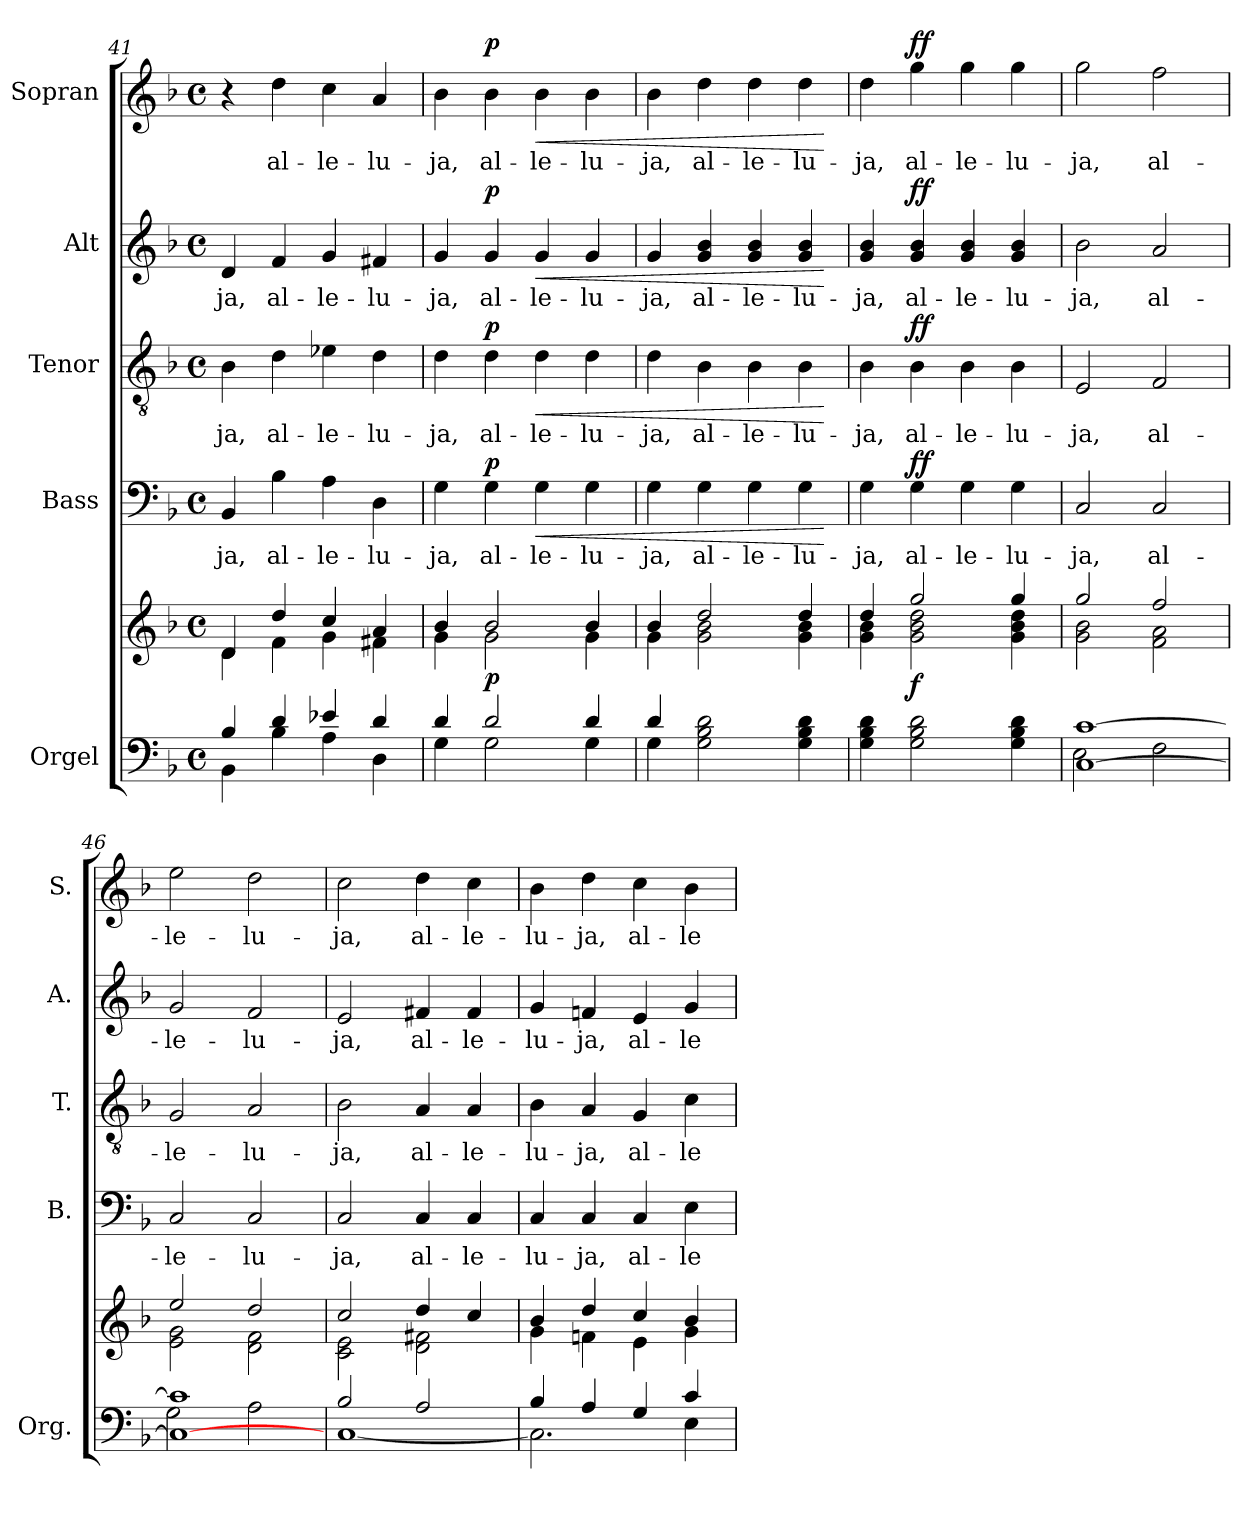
**kern	**kern	**dynam	**kern	**text	**dynam	**kern	**text	**dynam	**kern	**text	**dynam	**kern	**text	**dynam
*part5	*part5	*part5	*part4	*part4	*part4	*part3	*part3	*part3	*part2	*part2	*part2	*part1	*part1	*part1
*staff6	*staff5	*staff5/6	*staff4	*staff4	*staff4	*staff3	*staff3	*staff3	*staff2	*staff2	*staff2	*staff1	*staff1	*staff1
*I"Orgel	*	*	*I"Bass	*	*	*I"Tenor	*	*	*I"Alt	*	*	*I"Sopran	*	*
*I'Org.	*	*	*I'B.	*	*	*I'T.	*	*	*I'A.	*	*	*I'S.	*	*
*clefF4	*clefG2	*	*clefF4	*	*	*clefGv2	*	*	*clefG2	*	*	*clefG2	*	*
*k[b-]	*k[b-]	*	*k[b-]	*	*	*k[b-]	*	*	*k[b-]	*	*	*k[b-]	*	*
*F:	*F:	*	*F:	*	*	*F:	*	*	*F:	*	*	*F:	*	*
*M4/4	*M4/4	*	*M4/4	*	*	*M4/4	*	*	*M4/4	*	*	*M4/4	*	*
*met(c)	*met(c)	*	*met(c)	*	*	*met(c)	*	*	*met(c)	*	*	*met(c)	*	*
=41	=41	=41	=41	=41	=41	=41	=41	=41	=41	=41	=41	=41	=41	=41
*^	*^	*	*	*	*	*	*	*	*	*	*	*	*	*
!	!	!	!	!	!	!LO:LY:b	!	!	!LO:LY:b	!	!	!LO:LY:b	!	!	!	!
4B-/	4BB-\	4d/	4d\	.	4BB-/	-ja,	.	4B-\	-ja,	.	4d/	-ja,	.	4r	.	.
!	!	!	!	!	!	!LO:LY:b	!	!	!LO:LY:b	!	!	!LO:LY:b	!	!	!LO:LY:b	!
4d/	4B-\	4dd/	4f\	.	4B-\	al-	.	4d\	al-	.	4f/	al-	.	4dd\	al-	.
!	!	!	!	!	!	!LO:LY:b	!	!	!LO:LY:b	!	!	!LO:LY:b	!	!	!LO:LY:b	!
4e-X/	4A\	4cc/	4g\	.	4A\	-le-	.	4e-X\	-le-	.	4g/	-le-	.	4cc\	-le-	.
!	!	!	!	!	!	!LO:LY:b	!	!	!LO:LY:b	!	!	!LO:LY:b	!	!	!LO:LY:b	!
4d/	4D\	4a/	4f#X\	.	4D\	-lu-	.	4d\	-lu-	.	4f#X/	-lu-	.	4a/	-lu-	.
=42	=42	=42	=42	=42	=42	=42	=42	=42	=42	=42	=42	=42	=42	=42	=42	=42
!	!	!	!	!	!	!LO:LY:b	!	!	!LO:LY:b	!	!	!LO:LY:b	!	!	!LO:LY:b	!
4d/	4G\	4b-/	4g\	.	4G\	-ja,	.	4d\	-ja,	.	4g/	-ja,	.	4b-\	-ja,	.
!	!	!	!	!LO:DY:b	!	!LO:LY:b	!LO:DY:a	!	!LO:LY:b	!LO:DY:a	!	!LO:LY:b	!LO:DY:a	!	!LO:LY:b	!LO:DY:a
2d/	2G\	2b-/	2g\	p	4G\	al-	p	4d\	al-	p	4g/	al-	p	4b-\	al-	p
!	!	!	!	!	!	!LO:LY:b	!LO:HP:b	!	!LO:LY:b	!LO:HP:b	!	!LO:LY:b	!LO:HP:b	!	!LO:LY:b	!LO:HP:b
.	.	.	.	.	4G\	-le-	<	4d\	-le-	<	4g/	-le-	<	4b-\	-le-	<
!	!	!	!	!	!	!LO:LY:b	!	!	!LO:LY:b	!	!	!LO:LY:b	!	!	!LO:LY:b	!
4d/	4G\	4b-/	4g\	.	4G\	-lu-	.	4d\	-lu-	.	4g/	-lu-	.	4b-\	-lu-	.
=43	=43	=43	=43	=43	=43	=43	=43	=43	=43	=43	=43	=43	=43	=43	=43	=43
!	!	!	!	!	!	!LO:LY:b	!	!	!LO:LY:b	!	!	!LO:LY:b	!	!	!LO:LY:b	!
4d/	4G\	4b-/	4g\	.	4G\	-ja,	.	4d\	-ja,	.	4g/	-ja,	.	4b-\	-ja,	.
!	!	!	!	!	!	!LO:LY:b	!	!	!LO:LY:b	!	!	!LO:LY:b	!	!	!LO:LY:b	!
2G\ 2B-\ 2d\	4ryy	2dd/	2g\ 2b-\	.	4G\	al-	.	4B-\	al-	.	4g/ 4b-/	al-	.	4dd\	al-	.
!	!	!	!	!	!	!LO:LY:b	!	!	!LO:LY:b	!	!	!LO:LY:b	!	!	!LO:LY:b	!
.	2ryy	.	.	.	4G\	-le-	.	4B-\	-le-	.	4g/ 4b-/	-le-	.	4dd\	-le-	.
!	!	!	!	!	!	!LO:LY:b	!	!	!LO:LY:b	!	!	!LO:LY:b	!	!	!LO:LY:b	!
4G\ 4B-\ 4d\	.	4dd/	4g\ 4b-\	.	4G\	-lu-	.	4B-\	-lu-	.	4g/ 4b-/	-lu-	.	4dd\	-lu-	.
*v	*v	*	*	*	*	*	*	*	*	*	*	*	*	*	*	*
*	*v	*v	*	*	*	*	*	*	*	*	*	*	*	*	*
.	.	.	.	.	[	.	.	[	.	.	[	.	.	[
!!LO:PB:g=z
=44	=44	=44	=44	=44	=44	=44	=44	=44	=44	=44	=44	=44	=44	=44
*	*^	*	*	*	*	*	*	*	*	*	*	*	*	*
!	!	!	!	!	!LO:LY:b	!	!	!LO:LY:b	!	!	!LO:LY:b	!	!	!LO:LY:b	!
4G\ 4B-\ 4d\	4dd/	4g\ 4b-\	.	4G\	-ja,	.	4B-\	-ja,	.	4g/ 4b-/	-ja,	.	4dd\	-ja,	.
!	!	!	!LO:DY:b	!	!LO:LY:b	!LO:DY:a	!	!LO:LY:b	!LO:DY:a	!	!LO:LY:b	!LO:DY:a	!	!LO:LY:b	!LO:DY:a
2G\ 2B-\ 2d\	2gg/	2g\ 2b-\ 2dd\	f	4G\	al-	ff	4B-\	al-	ff	4g/ 4b-/	al-	ff	4gg\	al-	ff
!	!	!	!	!	!LO:LY:b	!	!	!LO:LY:b	!	!	!LO:LY:b	!	!	!LO:LY:b	!
.	.	.	.	4G\	-le-	.	4B-\	-le-	.	4g/ 4b-/	-le-	.	4gg\	-le-	.
!	!	!	!	!	!LO:LY:b	!	!	!LO:LY:b	!	!	!LO:LY:b	!	!	!LO:LY:b	!
4G\ 4B-\ 4d\	4gg/	4g\ 4b-\ 4dd\	.	4G\	-lu-	.	4B-\	-lu-	.	4g/ 4b-/	-lu-	.	4gg\	-lu-	.
=45	=45	=45	=45	=45	=45	=45	=45	=45	=45	=45	=45	=45	=45	=45	=45
*^	*	*	*	*	*	*	*	*	*	*	*	*	*	*	*
!	!	!	!	!	!	!LO:LY:b	!	!	!LO:LY:b	!	!	!LO:LY:b	!	!	!LO:LY:b	!
[<1C [>1c	2E\	2gg/	2g\ 2b-\	.	2C/	-ja,	.	2E/	-ja,	.	2b-\	-ja,	.	2gg\	-ja,	.
!	!	!	!	!	!	!LO:LY:b	!	!	!LO:LY:b	!	!	!LO:LY:b	!	!	!LO:LY:b	!
.	2F\	2ff/	2f\ 2a\	.	2C/	al-	.	2F/	al-	.	2a/	al-	.	2ff\	al-	.
=46	=46	=46	=46	=46	=46	=46	=46	=46	=46	=46	=46	=46	=46	=46	=46	=46
!	!	!	!	!	!	!LO:LY:b	!	!	!LO:LY:b	!	!	!LO:LY:b	!	!	!LO:LY:b	!
1C_ 1c]	2G\	2ee/	2e\ 2g\	.	2C/	-le-	.	2G/	-le-	.	2g/	-le-	.	2ee\	-le-	.
!	!	!	!	!	!	!LO:LY:b	!	!	!LO:LY:b	!	!	!LO:LY:b	!	!	!LO:LY:b	!
.	2A\	2dd/	2d\ 2f\	.	2C/	-lu-	.	2A/	-lu-	.	2f/	-lu-	.	2dd\	-lu-	.
=47	=47	=47	=47	=47	=47	=47	=47	=47	=47	=47	=47	=47	=47	=47	=47	=47
!	!	!	!	!	!	!LO:LY:b	!	!	!LO:LY:b	!	!	!LO:LY:b	!	!	!LO:LY:b	!
2B-/	[<1C	2cc/	2c\ 2e\	.	2C/	-ja,	.	2B-\	-ja,	.	2e/	-ja,	.	2cc\	-ja,	.
!	!	!	!	!	!	!LO:LY:b	!	!	!LO:LY:b	!	!	!LO:LY:b	!	!	!LO:LY:b	!
2A/	.	4dd/	2d\ 2f#X\	.	4C/	al-	.	4A/	al-	.	4f#X/	al-	.	4dd\	al-	.
!	!	!	!	!	!	!LO:LY:b	!	!	!LO:LY:b	!	!	!LO:LY:b	!	!	!LO:LY:b	!
.	.	4cc/	.	.	4C/	-le-	.	4A/	-le-	.	4f#/	-le-	.	4cc\	-le-	.
=48	=48	=48	=48	=48	=48	=48	=48	=48	=48	=48	=48	=48	=48	=48	=48	=48
!	!	!	!	!	!	!LO:LY:b	!	!	!LO:LY:b	!	!	!LO:LY:b	!	!	!LO:LY:b	!
4B-/	2.C\]	4b-/	4g\	.	4C/	-lu-	.	4B-\	-lu-	.	4g/	-lu-	.	4b-\	-lu-	.
!	!	!	!	!	!	!LO:LY:b	!	!	!LO:LY:b	!	!	!LO:LY:b	!	!	!LO:LY:b	!
4A/	.	4dd/	4fn\	.	4C/	-ja,	.	4A/	-ja,	.	4fn/	-ja,	.	4dd\	-ja,	.
!	!	!	!	!	!	!LO:LY:b	!	!	!LO:LY:b	!	!	!LO:LY:b	!	!	!LO:LY:b	!
4G/	.	4cc/	4e\	.	4C/	al-	.	4G/	al-	.	4e/	al-	.	4cc\	al-	.
!	!	!	!	!	!	!LO:LY:b	!	!	!LO:LY:b	!	!	!LO:LY:b	!	!	!LO:LY:b	!
4c/	4E\	4b-/	4g\	.	4E\	-le-	.	4c\	-le-	.	4g/	-le-	.	4b-\	-le-	.
*v	*v	*	*	*	*	*	*	*	*	*	*	*	*	*	*	*
*	*v	*v	*	*	*	*	*	*	*	*	*	*	*	*	*
=	=	=	=	=	=	=	=	=	=	=	=	=	=	=
*-	*-	*-	*-	*-	*-	*-	*-	*-	*-	*-	*-	*-	*-	*-
